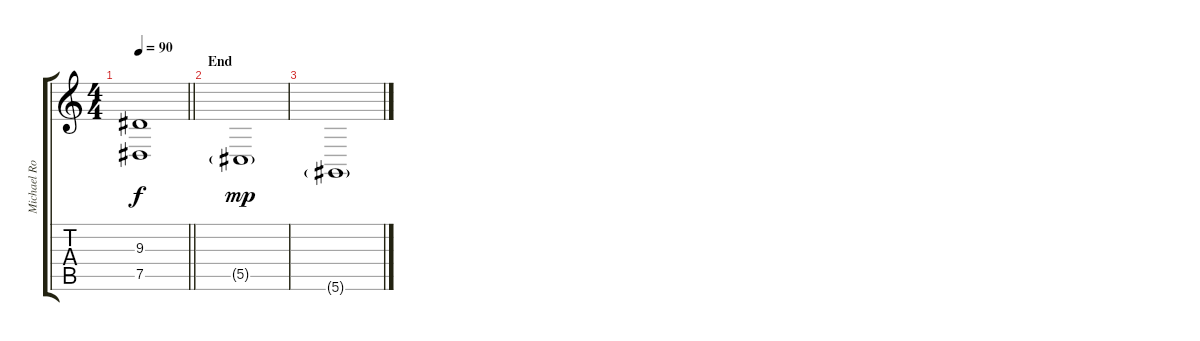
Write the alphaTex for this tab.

\track ("Michael Rodenberg (Keyboard)" "Michael Ro") {instrument stringensemble1}
\staff {score tabs}
\tuning (Eb4 Bb3 Gb3 Db3 Ab2 Eb2) {hide}
\ts (4 4)
\tempo 90
\clef g2
\barLineRight lightlight
\ks c
(9.3 7.5).1{dy f} |
\section ("" "End")
5.5{g}.1{dy mp} |
5.6{g}.1
